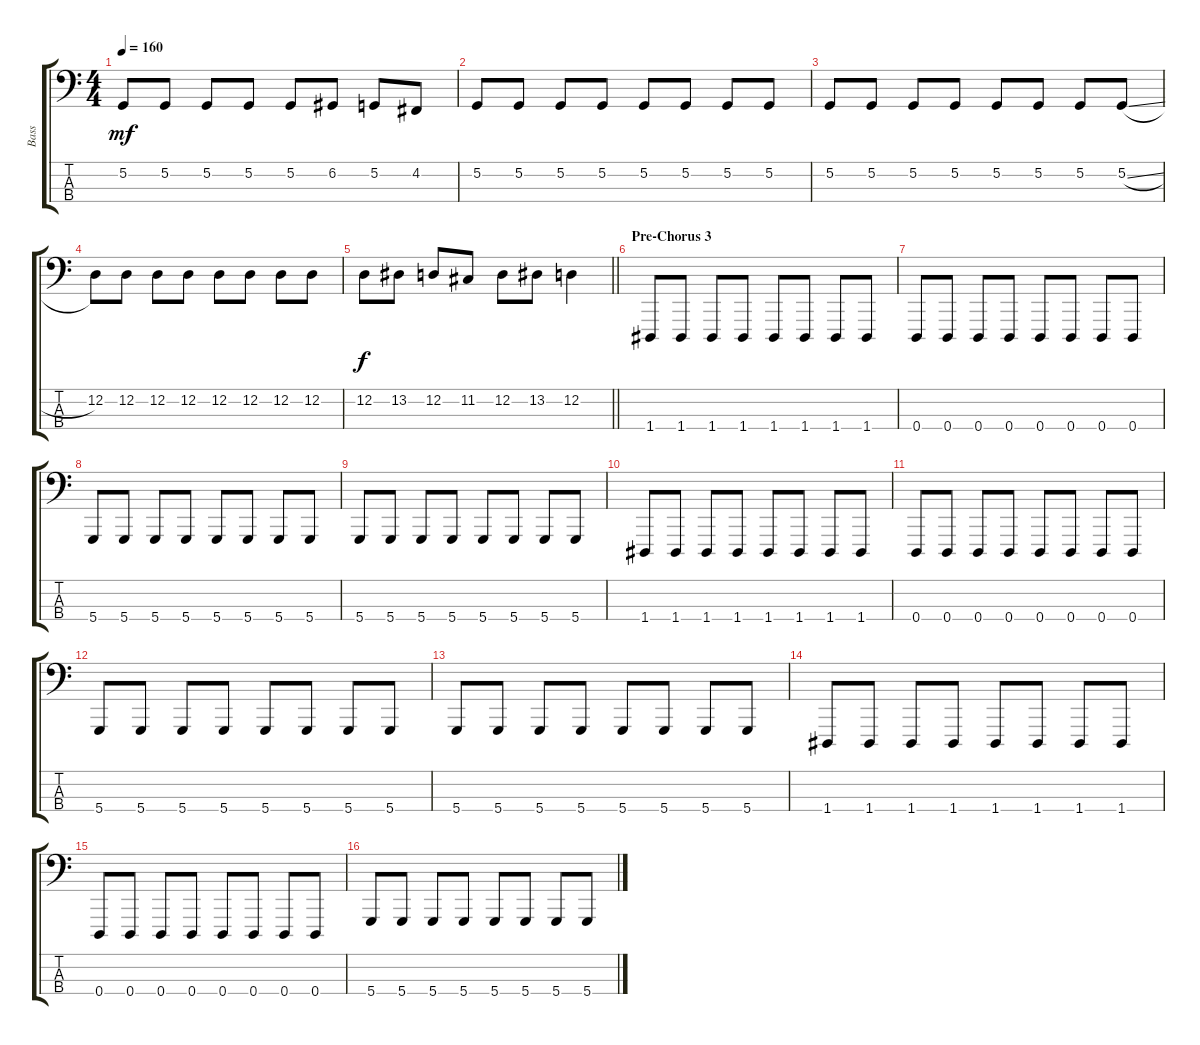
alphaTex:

\track ("Bass" "Bass") {instrument lead8bassandlead}
\staff {score tabs}
\tuning (G2 D2 A1 D1) {hide}
\ts (4 4)
\tempo 160
\clef f4
\ks c
5.2.8{dy mf} 5.2.8 5.2.8 5.2.8 5.2.8 6.2.8 5.2.8 4.2.8 |
5.2.8 5.2.8 5.2.8 5.2.8 5.2.8 5.2.8 5.2.8 5.2.8 |
5.2.8 5.2.8 5.2.8 5.2.8 5.2.8 5.2.8 5.2.8 5.2{sl}.8 |
12.2.8 12.2.8 12.2.8 12.2.8 12.2.8 12.2.8 12.2.8 12.2.8 |
\barLineRight lightlight
12.2.8{dy f} 13.2.8 12.2.8 11.2.8 12.2.8 13.2.8 12.2.4 |
\section ("" "Pre-Chorus 3")
1.4.8 1.4.8 1.4.8 1.4.8 1.4.8 1.4.8 1.4.8 1.4.8 |
0.4.8 0.4.8 0.4.8 0.4.8 0.4.8 0.4.8 0.4.8 0.4.8 |
5.4.8 5.4.8 5.4.8 5.4.8 5.4.8 5.4.8 5.4.8 5.4.8 |
5.4.8 5.4.8 5.4.8 5.4.8 5.4.8 5.4.8 5.4.8 5.4.8 |
1.4.8 1.4.8 1.4.8 1.4.8 1.4.8 1.4.8 1.4.8 1.4.8 |
0.4.8 0.4.8 0.4.8 0.4.8 0.4.8 0.4.8 0.4.8 0.4.8 |
5.4.8 5.4.8 5.4.8 5.4.8 5.4.8 5.4.8 5.4.8 5.4.8 |
5.4.8 5.4.8 5.4.8 5.4.8 5.4.8 5.4.8 5.4.8 5.4.8 |
1.4.8 1.4.8 1.4.8 1.4.8 1.4.8 1.4.8 1.4.8 1.4.8 |
0.4.8 0.4.8 0.4.8 0.4.8 0.4.8 0.4.8 0.4.8 0.4.8 |
5.4.8 5.4.8 5.4.8 5.4.8 5.4.8 5.4.8 5.4.8 5.4.8
